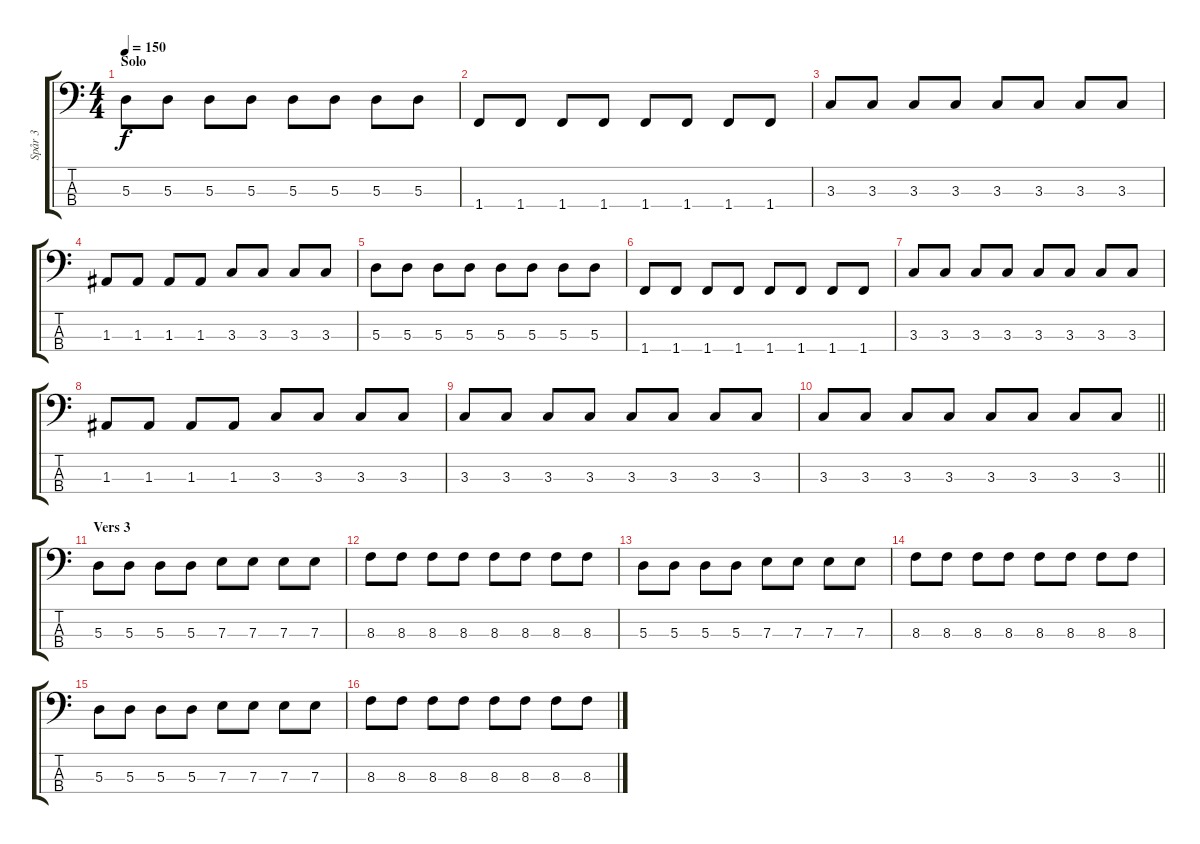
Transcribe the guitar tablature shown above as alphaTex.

\track ("Spår 3" "Spår 3") {instrument electricbassfinger}
\staff {score tabs}
\tuning (G2 D2 A1 E1) {hide}
\ts (4 4)
\section ("" "Solo")
\tempo 150
\clef f4
\ks c
5.3.8{dy f} 5.3.8 5.3.8 5.3.8 5.3.8 5.3.8 5.3.8 5.3.8 |
1.4.8 1.4.8 1.4.8 1.4.8 1.4.8 1.4.8 1.4.8 1.4.8 |
3.3.8 3.3.8 3.3.8 3.3.8 3.3.8 3.3.8 3.3.8 3.3.8 |
1.3.8 1.3.8 1.3.8 1.3.8 3.3.8 3.3.8 3.3.8 3.3.8 |
5.3.8 5.3.8 5.3.8 5.3.8 5.3.8 5.3.8 5.3.8 5.3.8 |
1.4.8 1.4.8 1.4.8 1.4.8 1.4.8 1.4.8 1.4.8 1.4.8 |
3.3.8 3.3.8 3.3.8 3.3.8 3.3.8 3.3.8 3.3.8 3.3.8 |
1.3.8 1.3.8 1.3.8 1.3.8 3.3.8 3.3.8 3.3.8 3.3.8 |
3.3.8 3.3.8 3.3.8 3.3.8 3.3.8 3.3.8 3.3.8 3.3.8 |
\barLineRight lightlight
3.3.8 3.3.8 3.3.8 3.3.8 3.3.8 3.3.8 3.3.8 3.3.8 |
\section ("" "Vers 3")
5.3.8 5.3.8 5.3.8 5.3.8 7.3.8 7.3.8 7.3.8 7.3.8 |
8.3.8 8.3.8 8.3.8 8.3.8 8.3.8 8.3.8 8.3.8 8.3.8 |
5.3.8 5.3.8 5.3.8 5.3.8 7.3.8 7.3.8 7.3.8 7.3.8 |
8.3.8 8.3.8 8.3.8 8.3.8 8.3.8 8.3.8 8.3.8 8.3.8 |
5.3.8 5.3.8 5.3.8 5.3.8 7.3.8 7.3.8 7.3.8 7.3.8 |
8.3.8 8.3.8 8.3.8 8.3.8 8.3.8 8.3.8 8.3.8 8.3.8
